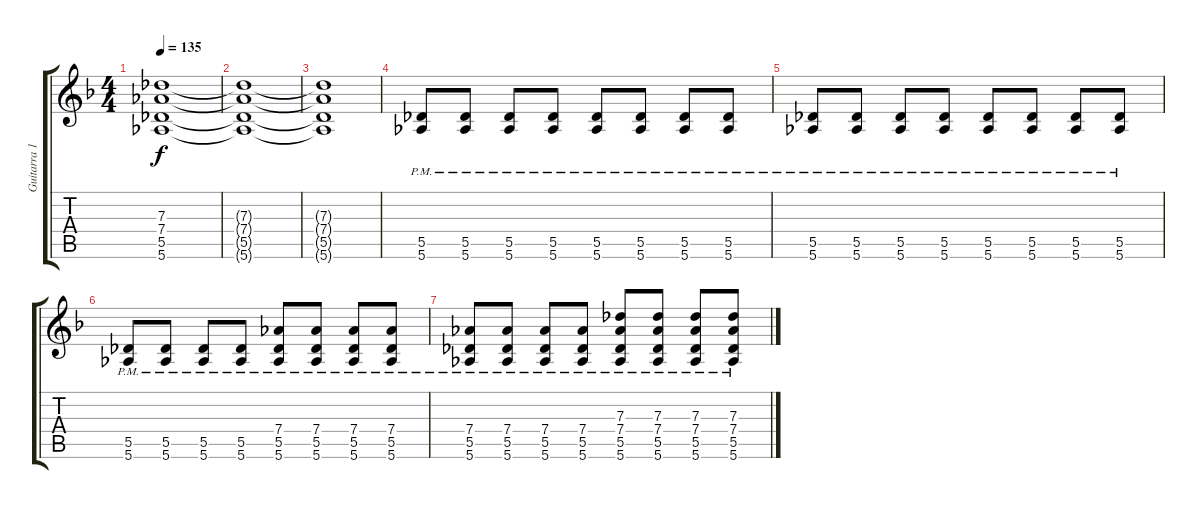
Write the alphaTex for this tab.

\track ("Guitarra 1" "Guitarra 1") {instrument electricguitarjazz}
\staff {score tabs}
\tuning (Eb4 Bb3 Gb3 Db3 Ab2 Eb2) {hide}
\ts (4 4)
\tempo 135
\clef g2
\ks dminor
(7.3{t} 7.4{t} 5.5{t} 5.6{t}).1{dy f} |
(7.3{t} 7.4{t} 5.5{t} 5.6{t}).1 |
(7.3{t} 7.4{t} 5.5{t} 5.6{t}).1 |
(5.5{pm} 5.6{pm}).8 (5.5{pm} 5.6{pm}).8 (5.5{pm} 5.6{pm}).8 (5.5{pm} 5.6{pm}).8 (5.5{pm} 5.6{pm}).8 (5.5{pm} 5.6{pm}).8 (5.5{pm} 5.6{pm}).8 (5.5{pm} 5.6{pm}).8 |
(5.5{pm} 5.6{pm}).8 (5.5{pm} 5.6{pm}).8 (5.5{pm} 5.6{pm}).8 (5.5{pm} 5.6{pm}).8 (5.5{pm} 5.6{pm}).8 (5.5{pm} 5.6{pm}).8 (5.5{pm} 5.6{pm}).8 (5.5{pm} 5.6{pm}).8 |
(5.5{pm} 5.6{pm}).8 (5.5{pm} 5.6{pm}).8 (5.5{pm} 5.6{pm}).8 (5.5{pm} 5.6{pm}).8 (7.4{pm} 5.5{pm} 5.6{pm}).8 (7.4{pm} 5.5{pm} 5.6{pm}).8 (7.4{pm} 5.5{pm} 5.6{pm}).8 (7.4{pm} 5.5{pm} 5.6{pm}).8 |
(7.4{pm} 5.5{pm} 5.6{pm}).8 (7.4{pm} 5.5{pm} 5.6{pm}).8 (7.4{pm} 5.5{pm} 5.6{pm}).8 (7.4{pm} 5.5{pm} 5.6{pm}).8 (7.3{pm} 7.4{pm} 5.5{pm} 5.6{pm}).8 (7.3{pm} 7.4{pm} 5.5{pm} 5.6{pm}).8 (7.3{pm} 7.4{pm} 5.5{pm} 5.6{pm}).8 (7.3{pm} 7.4{pm} 5.5{pm} 5.6{pm}).8
